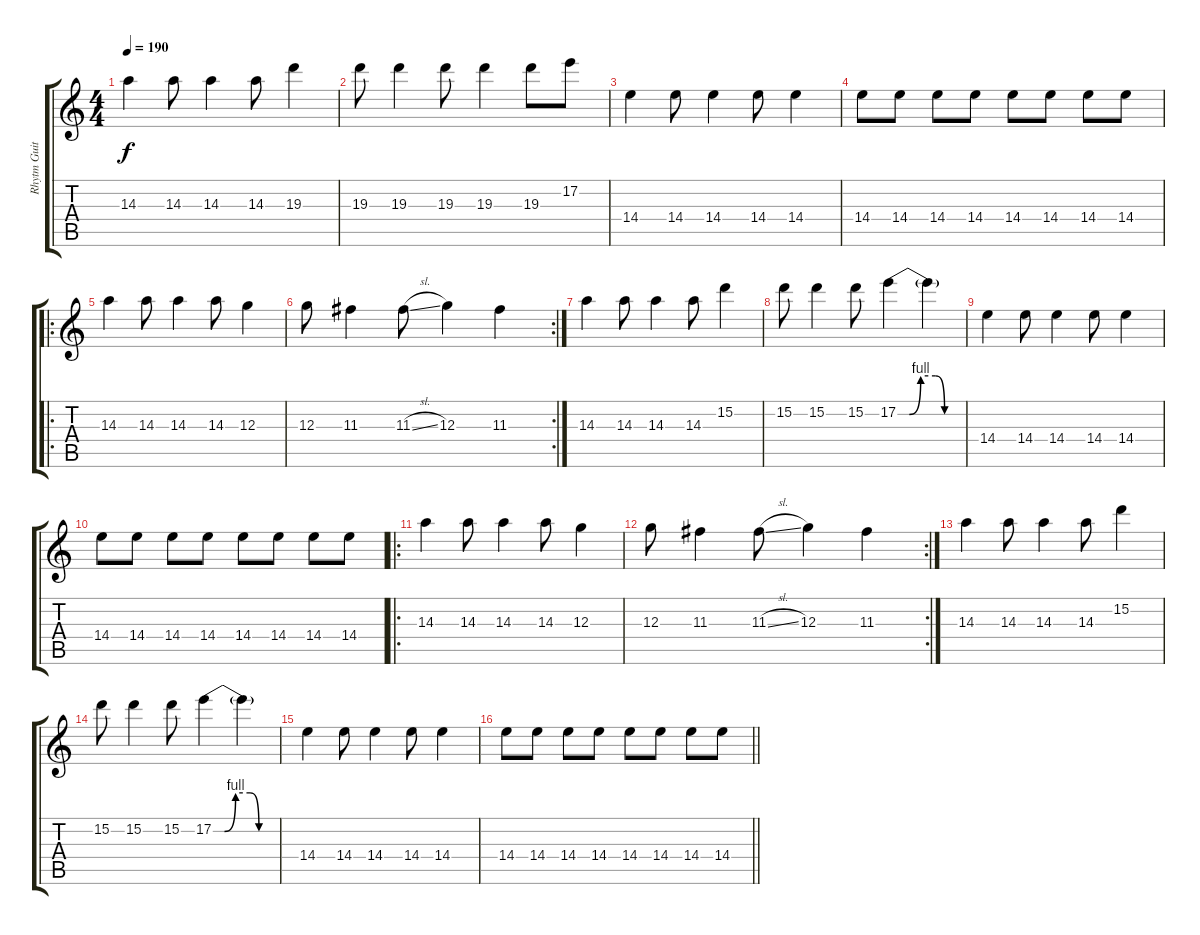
\track ("Rhytm Guitar" "Rhytm Guit") {instrument distortionguitar}
\staff {score tabs}
\tuning (E4 B3 G3 D3 A2 E2) {hide}
\ts (4 4)
\tempo 190
\clef g2
\ks c
14.3.4{dy f} 14.3.8 14.3.4 14.3.8 19.3.4 |
19.3.8 19.3.4 19.3.8 19.3.4 19.3.8 17.2.8 |
14.4.4 14.4.8 14.4.4 14.4.8 14.4.4 |
14.4.8 14.4.8 14.4.8 14.4.8 14.4.8 14.4.8 14.4.8 14.4.8 |
\ro
14.3.4 14.3.8 14.3.4 14.3.8 12.3.4 |
\rc 2
12.3.8 11.3.4 11.3{sl}.8 12.3.4 11.3.4 |
14.3.4 14.3.8 14.3.4 14.3.8 15.2.4 |
15.2.8 15.2.4 15.2.8 17.2{be (custom 0 0 10 0 20 4 33 4 41 0 60 0)}.4 17.2{t}.4 |
14.4.4 14.4.8 14.4.4 14.4.8 14.4.4 |
14.4.8 14.4.8 14.4.8 14.4.8 14.4.8 14.4.8 14.4.8 14.4.8 |
\ro
14.3.4 14.3.8 14.3.4 14.3.8 12.3.4 |
\rc 2
12.3.8 11.3.4 11.3{sl}.8 12.3.4 11.3.4 |
14.3.4 14.3.8 14.3.4 14.3.8 15.2.4 |
15.2.8 15.2.4 15.2.8 17.2{be (custom 0 0 10 0 20 4 33 4 41 0 60 0)}.4 17.2{t}.4 |
14.4.4 14.4.8 14.4.4 14.4.8 14.4.4 |
\barLineRight lightlight
14.4.8 14.4.8 14.4.8 14.4.8 14.4.8 14.4.8 14.4.8 14.4.8
